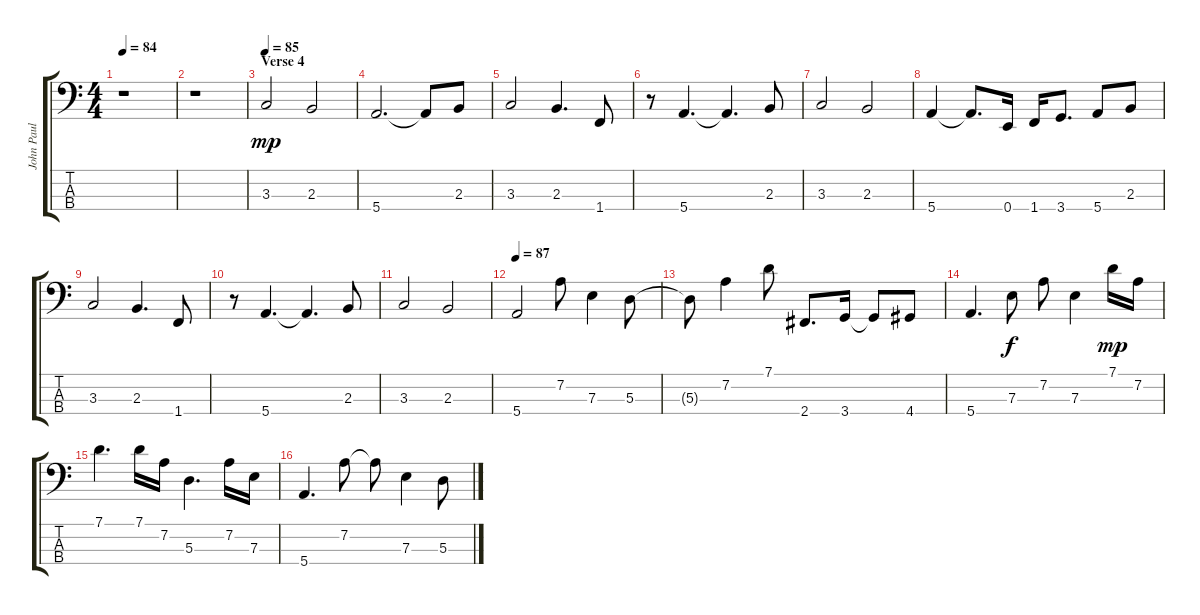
\track ("John Paul Jones - Bass" "John Paul ") {instrument electricbassfinger}
\staff {score tabs}
\tuning (G2 D2 A1 E1) {hide}
\ts (4 4)
\tempo 84
\clef f4
\ks c
r.1{dy mp} |
r.1 |
\section ("" "Verse 4")
\tempo 85
3.3.2 2.3.2 |
5.4.2{d} 5.4{t}.8 2.3.8 |
3.3.2 2.3.4{d} 1.4.8 |
r.8 5.4.4{d} 5.4{t}.4{d} 2.3.8 |
3.3.2 2.3.2 |
5.4.4 5.4{t}.8{d} 0.4.16 1.4.16 3.4.8{d} 5.4.8 2.3.8 |
3.3.2 2.3.4{d} 1.4.8 |
r.8 5.4.4{d} 5.4{t}.4{d} 2.3.8 |
3.3.2 2.3.2 |
\tempo 87
5.4.2 7.2.8 7.3.4 5.3.8 |
5.3{t}.8 7.2.4 7.1.8 2.4.8{d} 3.4.16 3.4{t}.8 4.4.8 |
5.4.4{d} 7.3.8{dy f} 7.2.8 7.3.4 7.1.16{dy mp} 7.2.16 |
7.1.4{d} 7.1.16 7.2.16 5.3.4{d} 7.2.16 7.3.16 |
5.4.4{d} 7.2.8 7.2{t}.8 7.3.4 5.3.8
